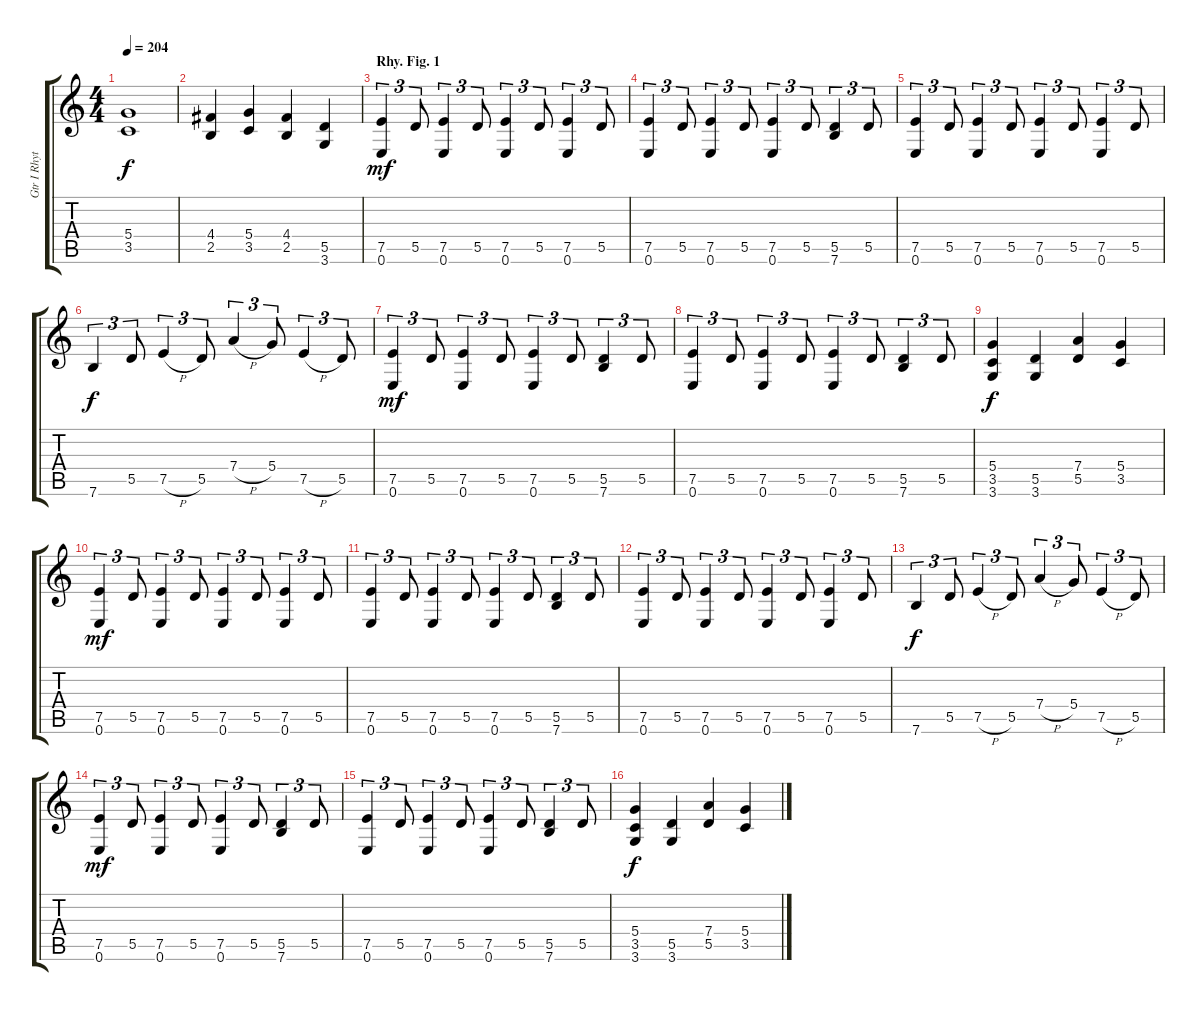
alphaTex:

\track ("Gtr I Rhytm" "Gtr I Rhyt") {instrument overdrivenguitar}
\staff {score tabs}
\tuning (E4 B3 G3 D3 A2 E2) {hide}
\ts (4 4)
\tempo 204
\clef g2
\ks c
(5.4 3.5).1{dy f} |
(4.4 2.5).4 (5.4 3.5).4 (4.4 2.5).4 (5.5 3.6).4 |
\section ("" "Rhy. Fig. 1")
(7.5 0.6).4{tu (3 2) dy mf} 5.5.8{tu (3 2)} (7.5 0.6).4{tu (3 2)} 5.5.8{tu (3 2)} (7.5 0.6).4{tu (3 2)} 5.5.8{tu (3 2)} (7.5 0.6).4{tu (3 2)} 5.5.8{tu (3 2)} |
(7.5 0.6).4{tu (3 2)} 5.5.8{tu (3 2)} (7.5 0.6).4{tu (3 2)} 5.5.8{tu (3 2)} (7.5 0.6).4{tu (3 2)} 5.5.8{tu (3 2)} (5.5 7.6).4{tu (3 2)} 5.5.8{tu (3 2)} |
(7.5 0.6).4{tu (3 2)} 5.5.8{tu (3 2)} (7.5 0.6).4{tu (3 2)} 5.5.8{tu (3 2)} (7.5 0.6).4{tu (3 2)} 5.5.8{tu (3 2)} (7.5 0.6).4{tu (3 2)} 5.5.8{tu (3 2)} |
7.6.4{tu (3 2) dy f} 5.5.8{tu (3 2)} 7.5{h}.4{tu (3 2)} 5.5.8{tu (3 2)} 7.4{h}.4{tu (3 2)} 5.4.8{tu (3 2)} 7.5{h}.4{tu (3 2)} 5.5.8{tu (3 2)} |
(7.5 0.6).4{tu (3 2) dy mf} 5.5.8{tu (3 2)} (7.5 0.6).4{tu (3 2)} 5.5.8{tu (3 2)} (7.5 0.6).4{tu (3 2)} 5.5.8{tu (3 2)} (5.5 7.6).4{tu (3 2)} 5.5.8{tu (3 2)} |
(7.5 0.6).4{tu (3 2)} 5.5.8{tu (3 2)} (7.5 0.6).4{tu (3 2)} 5.5.8{tu (3 2)} (7.5 0.6).4{tu (3 2)} 5.5.8{tu (3 2)} (5.5 7.6).4{tu (3 2)} 5.5.8{tu (3 2)} |
(5.4 3.5 3.6).4{dy f} (5.5 3.6).4 (7.4 5.5).4 (5.4 3.5).4 |
(7.5 0.6).4{tu (3 2) dy mf} 5.5.8{tu (3 2)} (7.5 0.6).4{tu (3 2)} 5.5.8{tu (3 2)} (7.5 0.6).4{tu (3 2)} 5.5.8{tu (3 2)} (7.5 0.6).4{tu (3 2)} 5.5.8{tu (3 2)} |
(7.5 0.6).4{tu (3 2)} 5.5.8{tu (3 2)} (7.5 0.6).4{tu (3 2)} 5.5.8{tu (3 2)} (7.5 0.6).4{tu (3 2)} 5.5.8{tu (3 2)} (5.5 7.6).4{tu (3 2)} 5.5.8{tu (3 2)} |
(7.5 0.6).4{tu (3 2)} 5.5.8{tu (3 2)} (7.5 0.6).4{tu (3 2)} 5.5.8{tu (3 2)} (7.5 0.6).4{tu (3 2)} 5.5.8{tu (3 2)} (7.5 0.6).4{tu (3 2)} 5.5.8{tu (3 2)} |
7.6.4{tu (3 2) dy f} 5.5.8{tu (3 2)} 7.5{h}.4{tu (3 2)} 5.5.8{tu (3 2)} 7.4{h}.4{tu (3 2)} 5.4.8{tu (3 2)} 7.5{h}.4{tu (3 2)} 5.5.8{tu (3 2)} |
(7.5 0.6).4{tu (3 2) dy mf} 5.5.8{tu (3 2)} (7.5 0.6).4{tu (3 2)} 5.5.8{tu (3 2)} (7.5 0.6).4{tu (3 2)} 5.5.8{tu (3 2)} (5.5 7.6).4{tu (3 2)} 5.5.8{tu (3 2)} |
(7.5 0.6).4{tu (3 2)} 5.5.8{tu (3 2)} (7.5 0.6).4{tu (3 2)} 5.5.8{tu (3 2)} (7.5 0.6).4{tu (3 2)} 5.5.8{tu (3 2)} (5.5 7.6).4{tu (3 2)} 5.5.8{tu (3 2)} |
(5.4 3.5 3.6).4{dy f} (5.5 3.6).4 (7.4 5.5).4 (5.4 3.5).4
